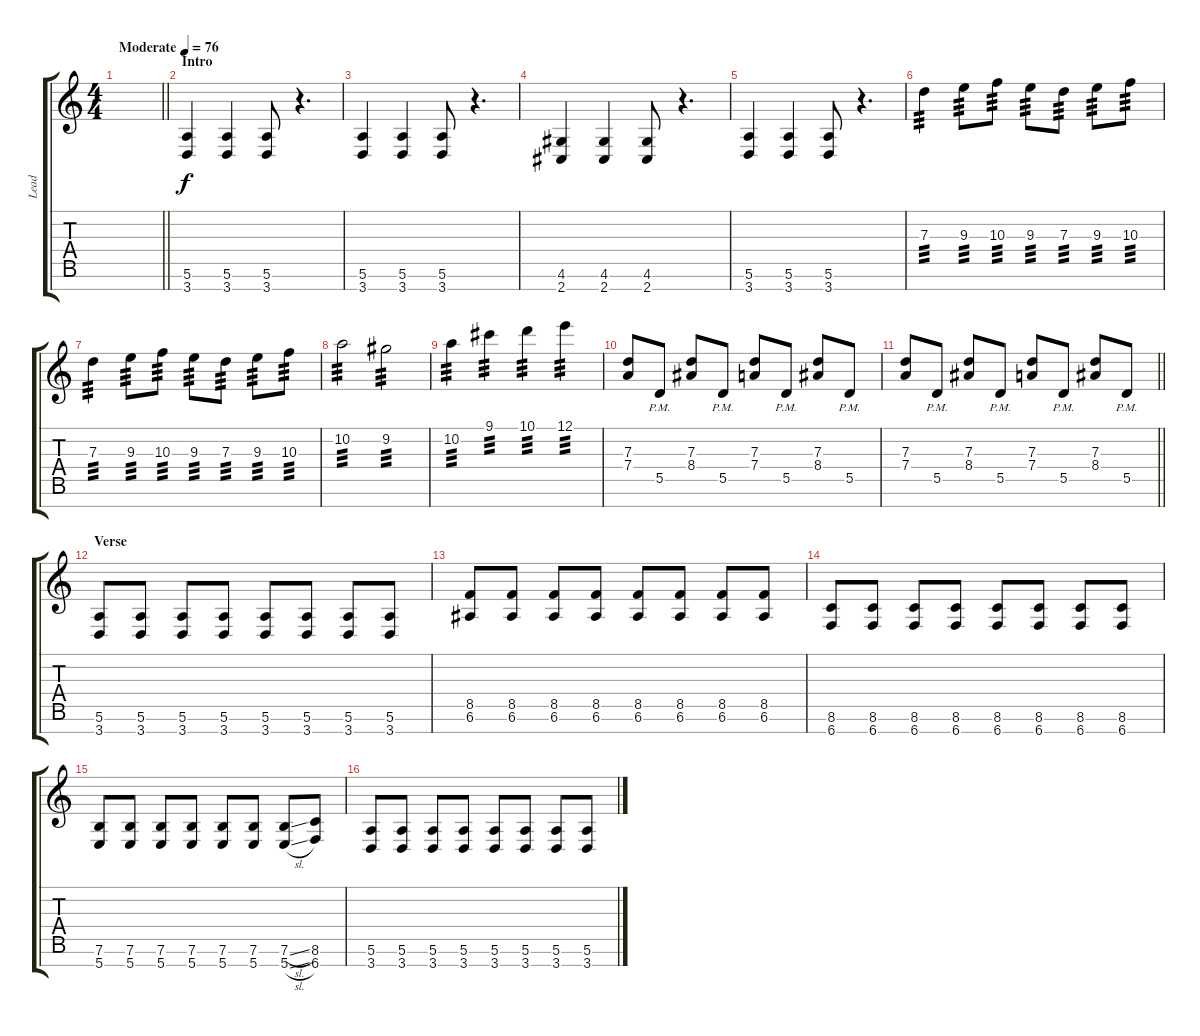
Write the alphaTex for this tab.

\track ("Lead" "Lead") {instrument overdrivenguitar}
\staff {score tabs}
\tuning (E4 B3 G3 D3 A2 E2 B1) {hide}
\ts (4 4)
\tempo (76 "Moderate")
\clef g2
\barLineRight lightlight
\ks c
|
\section ("" "Intro")
(5.6 3.7).4 (5.6 3.7).4 (5.6 3.7).8 r.4{d} |
(5.6 3.7).4 (5.6 3.7).4 (5.6 3.7).8 r.4{d} |
(4.6 2.7).4 (4.6 2.7).4 (4.6 2.7).8 r.4{d} |
(5.6 3.7).4 (5.6 3.7).4 (5.6 3.7).8 r.4{d} |
7.3.4{tp 3} 9.3.8{tp 3} 10.3.8{tp 3} 9.3.8{tp 3} 7.3.8{tp 3} 9.3.8{tp 3} 10.3.8{tp 3} |
7.3.4{tp 3} 9.3.8{tp 3} 10.3.8{tp 3} 9.3.8{tp 3} 7.3.8{tp 3} 9.3.8{tp 3} 10.3.8{tp 3} |
10.2.2{tp 3} 9.2.2{tp 3} |
10.2.4{tp 3} 9.1.4{tp 3} 10.1.4{tp 3} 12.1.4{tp 3} |
(7.3 7.4).8 5.5{pm}.8 (7.3 8.4).8 5.5{pm}.8 (7.3 7.4).8 5.5{pm}.8 (7.3 8.4).8 5.5{pm}.8 |
\barLineRight lightlight
(7.3 7.4).8 5.5{pm}.8 (7.3 8.4).8 5.5{pm}.8 (7.3 7.4).8 5.5{pm}.8 (7.3 8.4).8 5.5{pm}.8 |
\section ("" "Verse")
(5.6 3.7).8 (5.6 3.7).8 (5.6 3.7).8 (5.6 3.7).8 (5.6 3.7).8 (5.6 3.7).8 (5.6 3.7).8 (5.6 3.7).8 |
(8.5 6.6).8 (8.5 6.6).8 (8.5 6.6).8 (8.5 6.6).8 (8.5 6.6).8 (8.5 6.6).8 (8.5 6.6).8 (8.5 6.6).8 |
(8.6 6.7).8 (8.6 6.7).8 (8.6 6.7).8 (8.6 6.7).8 (8.6 6.7).8 (8.6 6.7).8 (8.6 6.7).8 (8.6 6.7).8 |
(7.6 5.7).8 (7.6 5.7).8 (7.6 5.7).8 (7.6 5.7).8 (7.6 5.7).8 (7.6 5.7).8 (7.6{sl} 5.7{sl}).8 (8.6 6.7).8 |
(5.6 3.7).8 (5.6 3.7).8 (5.6 3.7).8 (5.6 3.7).8 (5.6 3.7).8 (5.6 3.7).8 (5.6 3.7).8 (5.6 3.7).8
